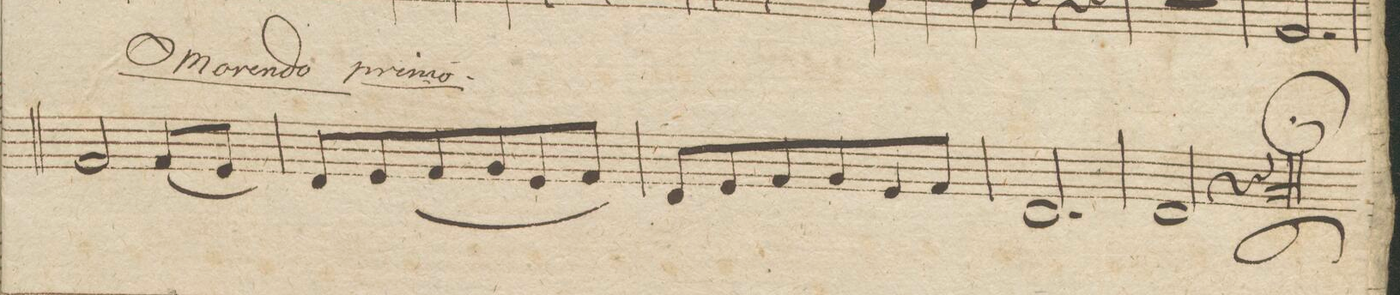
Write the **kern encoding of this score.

**kern	**dynam
*I"Viole.	*
*clefC3	*
*k[]	*
*M3/4	*
2G/	.
(8G/L	.
8F/J)	.
=151	=151
8E/L	.
8F/	.
(8G/	.
8A/	.
8F/	.
8G/J)	.
=152	=152
8E/L	.
8F/	.
8G/	.
8A/	.
8F/	.
8G/J	.
=153	=153
2.E/	.
=154	=154
2E/	.
4r	.
==	==
*-	*-
